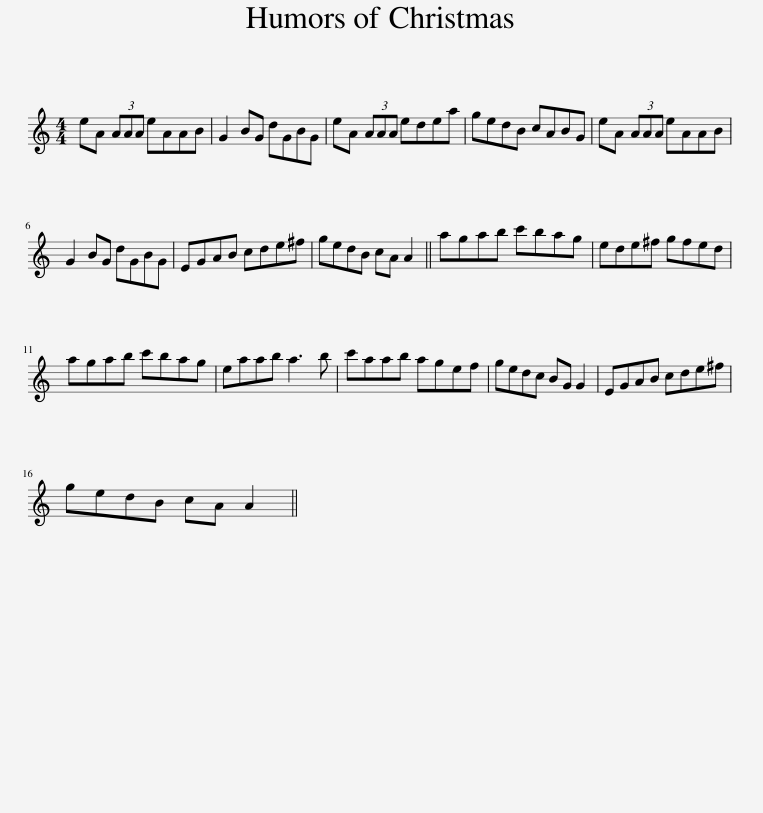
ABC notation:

X:1
L:1/8
M:4/4
I:linebreak $
K:C
V:1 treble
V:1
 eA (3AAA eAAB | G2 BG dGBG | eA (3AAA edea | gedB cABG | eA (3AAA eAAB |$ %5
 G2 BG dGBG | EGAB cde^f | gedB cA A2 || agab c'bag | ede^f gfed |$ %10
 agab c'bag | eaab a3 b | c'aab agef | gedc BG G2 | EGAB cde^f |$ %15
 gedB cA A2 || %16
